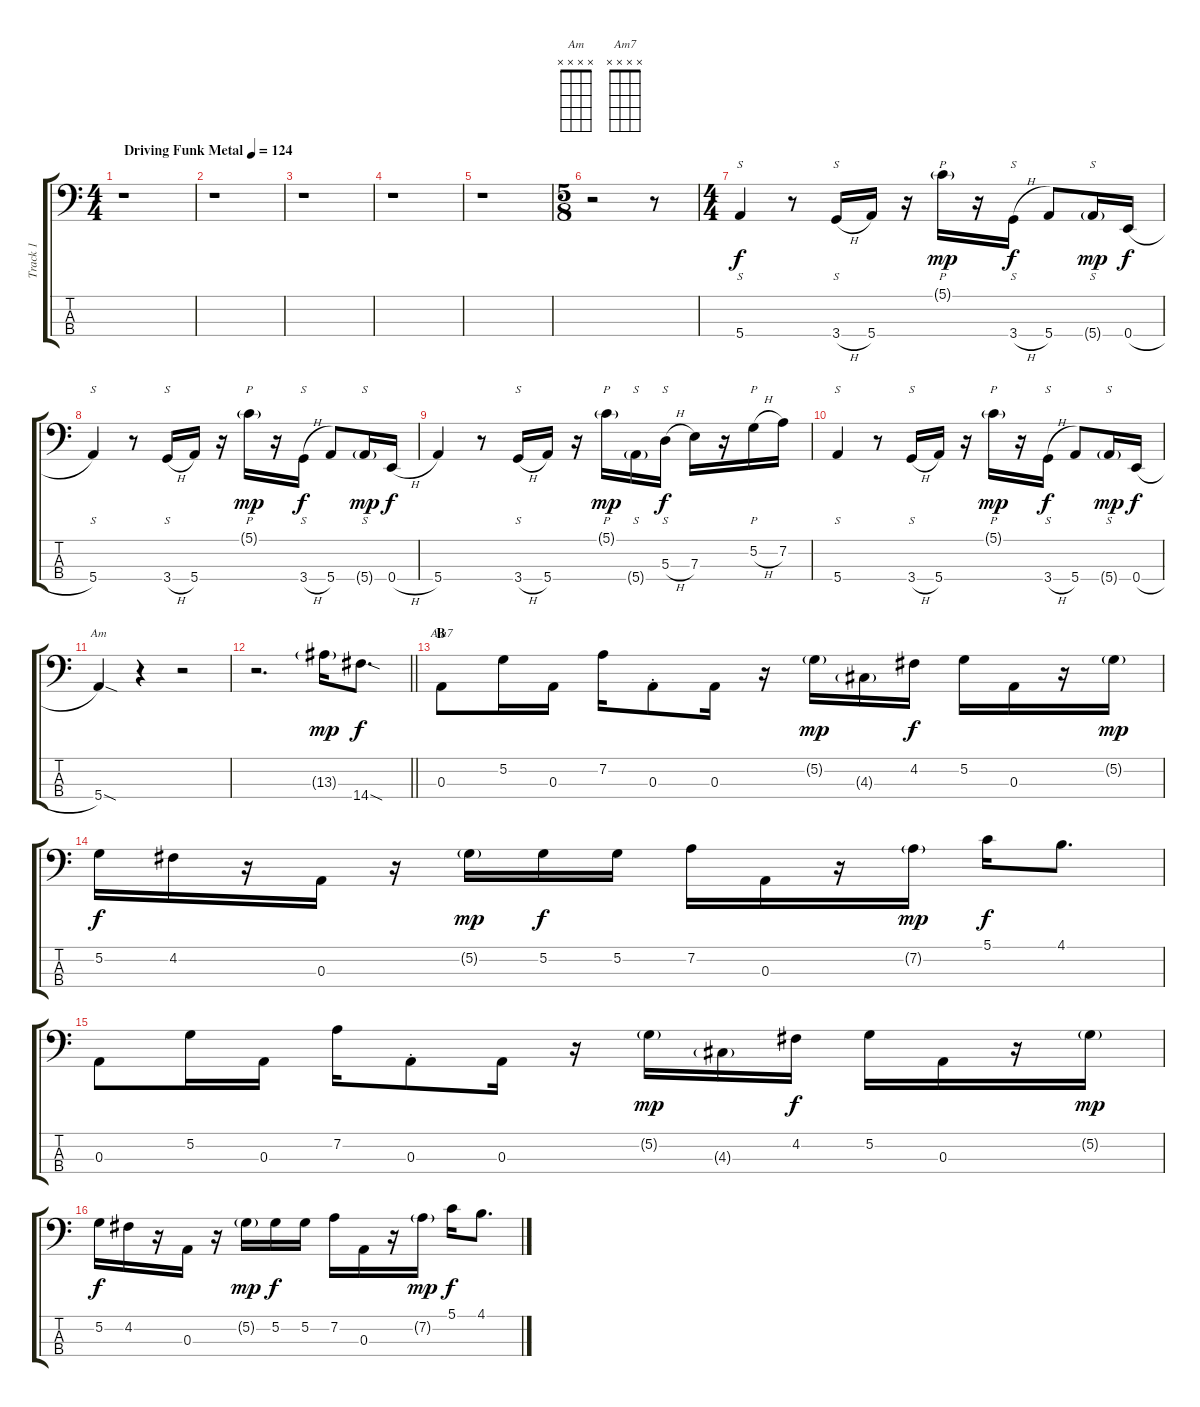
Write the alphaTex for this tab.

\track ("Track 1" "Track 1") {instrument electricbassfinger}
\staff {score tabs}
\tuning (G2 D2 A1 E1) {hide}
\chord ("Am" x x x x)
\chord ("Am7" x x x x)
\ts (4 4)
\tempo (124 "Driving Funk Metal")
\clef f4
\ks c
r.1{dy f instrument electricbassfinger} |
r.1 |
r.1 |
r.1 |
r.1 |
\ts (5 8)
r.2 r.8 |
\ts (4 4)
5.4.4{s} r.8 3.4{h}.16{s} 5.4.16 r.16 5.1{g}.16{p dy mp} r.16 3.4{h}.16{s dy f} 5.4.8 5.4{g}.16{s dy mp} 0.4{h}.16{dy f} |
5.4.4{s} r.8 3.4{h}.16{s} 5.4.16 r.16 5.1{g}.16{p dy mp} r.16 3.4{h}.16{s dy f} 5.4.8 5.4{g}.16{s dy mp} 0.4{h}.16{dy f} |
5.4.4 r.8 3.4{h}.16{s} 5.4.16 r.16 5.1{g}.16{p dy mp} 5.4{g}.16{s} 5.3{h}.16{s dy f} 7.3.16 r.16 5.2{h}.16{p} 7.2.16 |
5.4.4{s} r.8 3.4{h}.16{s} 5.4.16 r.16 5.1{g}.16{p dy mp} r.16 3.4{h}.16{s dy f} 5.4.8 5.4{g}.16{s dy mp} 0.4{h}.16{dy f} |
5.4{sod}.4{ch "Am"} r.4 r.2 |
\barLineRight lightlight
r.2{d} 13.3{g}.16{dy mp} 14.4{sod}.8{d dy f} |
\section ("" "B")
0.3.8{ch "Am7"} 5.2.16 0.3.16 7.2.16 0.3{st}.8 0.3.16 r.16 5.2{g}.16{dy mp} 4.3{g}.16 4.2.16{dy f} 5.2.16 0.3.16 r.16 5.2{g}.16{dy mp} |
5.2.16{dy f} 4.2.16 r.16 0.3.16 r.16 5.2{g}.16{dy mp} 5.2.16{dy f} 5.2.16 7.2.16 0.3.16 r.16 7.2{g}.16{dy mp} 5.1.16{dy f} 4.1.8{d} |
0.3.8 5.2.16 0.3.16 7.2.16 0.3{st}.8 0.3.16 r.16 5.2{g}.16{dy mp} 4.3{g}.16 4.2.16{dy f} 5.2.16 0.3.16 r.16 5.2{g}.16{dy mp} |
5.2.16{dy f} 4.2.16 r.16 0.3.16 r.16 5.2{g}.16{dy mp} 5.2.16{dy f} 5.2.16 7.2.16 0.3.16 r.16 7.2{g}.16{dy mp} 5.1.16{dy f} 4.1.8{d}
